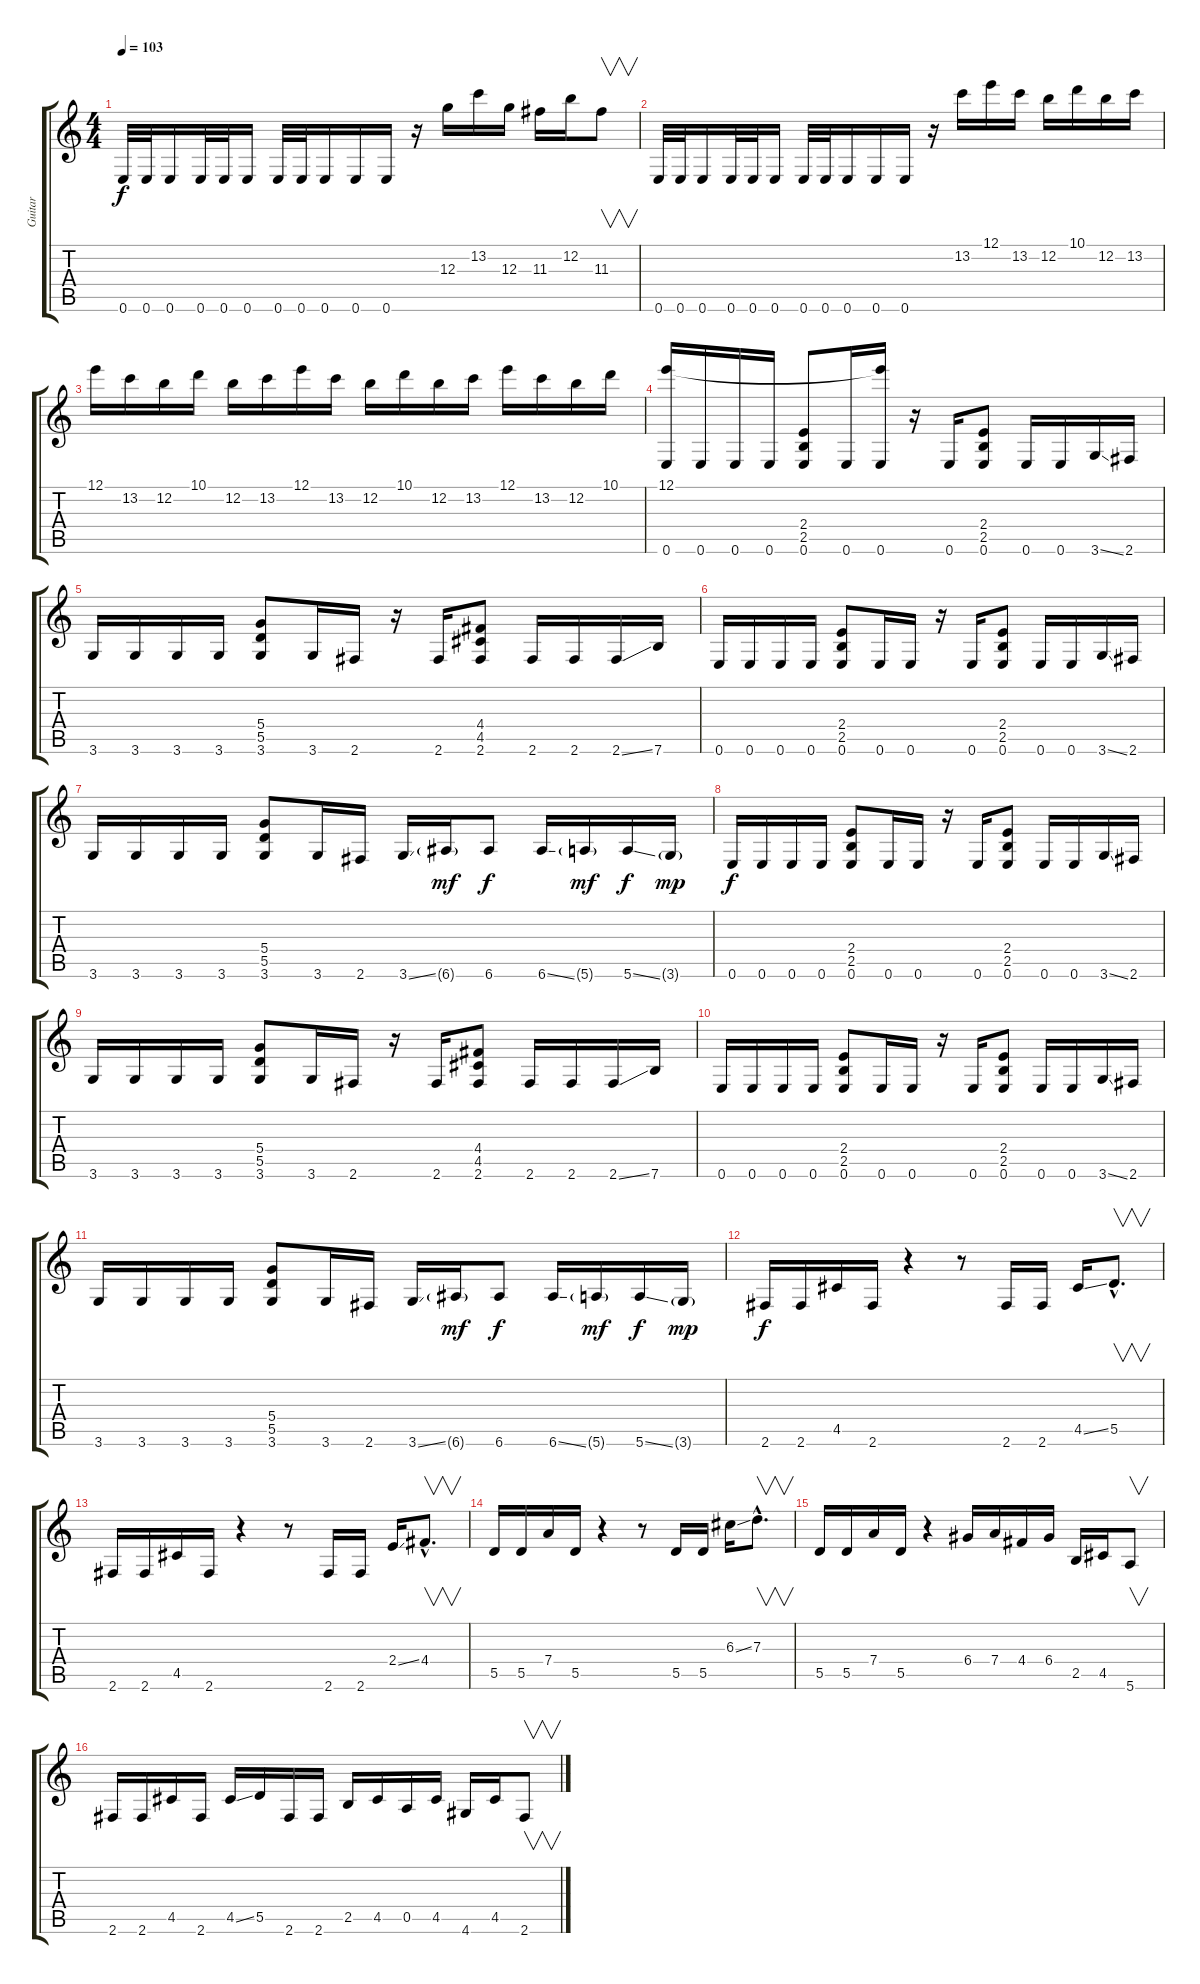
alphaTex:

\track ("Guitar" "Guitar") {instrument distortionguitar}
\staff {score tabs}
\tuning (E4 B3 G3 D3 A2 E2) {hide}
\ts (4 4)
\tempo 103
\clef g2
\ks c
0.6.32{dy f} 0.6.32 0.6.16 0.6.32 0.6.32 0.6.16 0.6.32 0.6.32 0.6.16 0.6.16 0.6.16 r.16 12.3.16 13.2.16 12.3.16 11.3.16 12.2.16 11.3.8{v} |
0.6.32 0.6.32 0.6.16 0.6.32 0.6.32 0.6.16 0.6.32 0.6.32 0.6.16 0.6.16 0.6.16 r.16 13.2.16 12.1.16 13.2.16 12.2.16 10.1.16 12.2.16 13.2.16 |
12.1.16 13.2.16 12.2.16 10.1.16 12.2.16 13.2.16 12.1.16 13.2.16 12.2.16 10.1.16 12.2.16 13.2.16 12.1.16 13.2.16 12.2.16 10.1.16 |
(12.1 0.6).16 0.6.16 0.6.16 0.6.16 (2.4 2.5 0.6).8 0.6.16 (12.1{t} 0.6).16 r.16 0.6.16 (2.4 2.5 0.6).8 0.6.16 0.6.16 3.6{ss}.16 2.6.16 |
3.6.16 3.6.16 3.6.16 3.6.16 (5.4 5.5 3.6).8 3.6.16 2.6.16 r.16 2.6.16 (4.4 4.5 2.6).8 2.6.16 2.6.16 2.6{ss}.16 7.6.16 |
0.6.16 0.6.16 0.6.16 0.6.16 (2.4 2.5 0.6).8 0.6.16 0.6.16 r.16 0.6.16 (2.4 2.5 0.6).8 0.6.16 0.6.16 3.6{ss}.16 2.6.16 |
3.6.16 3.6.16 3.6.16 3.6.16 (5.4 5.5 3.6).8 3.6.16 2.6.16 3.6{ss}.16 6.6{g}.16{dy mf} 6.6.8{dy f} 6.6{ss}.16 5.6{g}.16{dy mf} 5.6{ss}.16{dy f} 3.6{g}.16{dy mp} |
0.6.16{dy f} 0.6.16 0.6.16 0.6.16 (2.4 2.5 0.6).8 0.6.16 0.6.16 r.16 0.6.16 (2.4 2.5 0.6).8 0.6.16 0.6.16 3.6{ss}.16 2.6.16 |
3.6.16 3.6.16 3.6.16 3.6.16 (5.4 5.5 3.6).8 3.6.16 2.6.16 r.16 2.6.16 (4.4 4.5 2.6).8 2.6.16 2.6.16 2.6{ss}.16 7.6.16 |
0.6.16 0.6.16 0.6.16 0.6.16 (2.4 2.5 0.6).8 0.6.16 0.6.16 r.16 0.6.16 (2.4 2.5 0.6).8 0.6.16 0.6.16 3.6{ss}.16 2.6.16 |
3.6.16 3.6.16 3.6.16 3.6.16 (5.4 5.5 3.6).8 3.6.16 2.6.16 3.6{ss}.16 6.6{g}.16{dy mf} 6.6.8{dy f} 6.6{ss}.16 5.6{g}.16{dy mf} 5.6{ss}.16{dy f} 3.6{g}.16{dy mp} |
2.6.16{dy f volume 13 balance 0} 2.6.16 4.5.16 2.6.16 r.4 r.8 2.6.16 2.6.16 4.5{ss}.16 5.5{hac}.8{v d} |
2.6.16 2.6.16 4.5.16 2.6.16 r.4 r.8 2.6.16 2.6.16 2.4{ss}.16 4.4{hac}.8{v d} |
5.5.16 5.5.16 7.4.16 5.5.16 r.4 r.8 5.5.16 5.5.16 6.3{ss}.16 7.3{hac}.8{v d} |
5.5.16 5.5.16 7.4.16 5.5.16 r.4 6.4.16 7.4.16 4.4.16 6.4.16 2.5.16 4.5.16 5.6.8{v} |
2.6.16 2.6.16 4.5.16 2.6.16 4.5{ss}.16 5.5.16 2.6.16 2.6.16 2.5.16 4.5.16 0.5.16 4.5.16 4.6.16 4.5.16 2.6.8{v}
